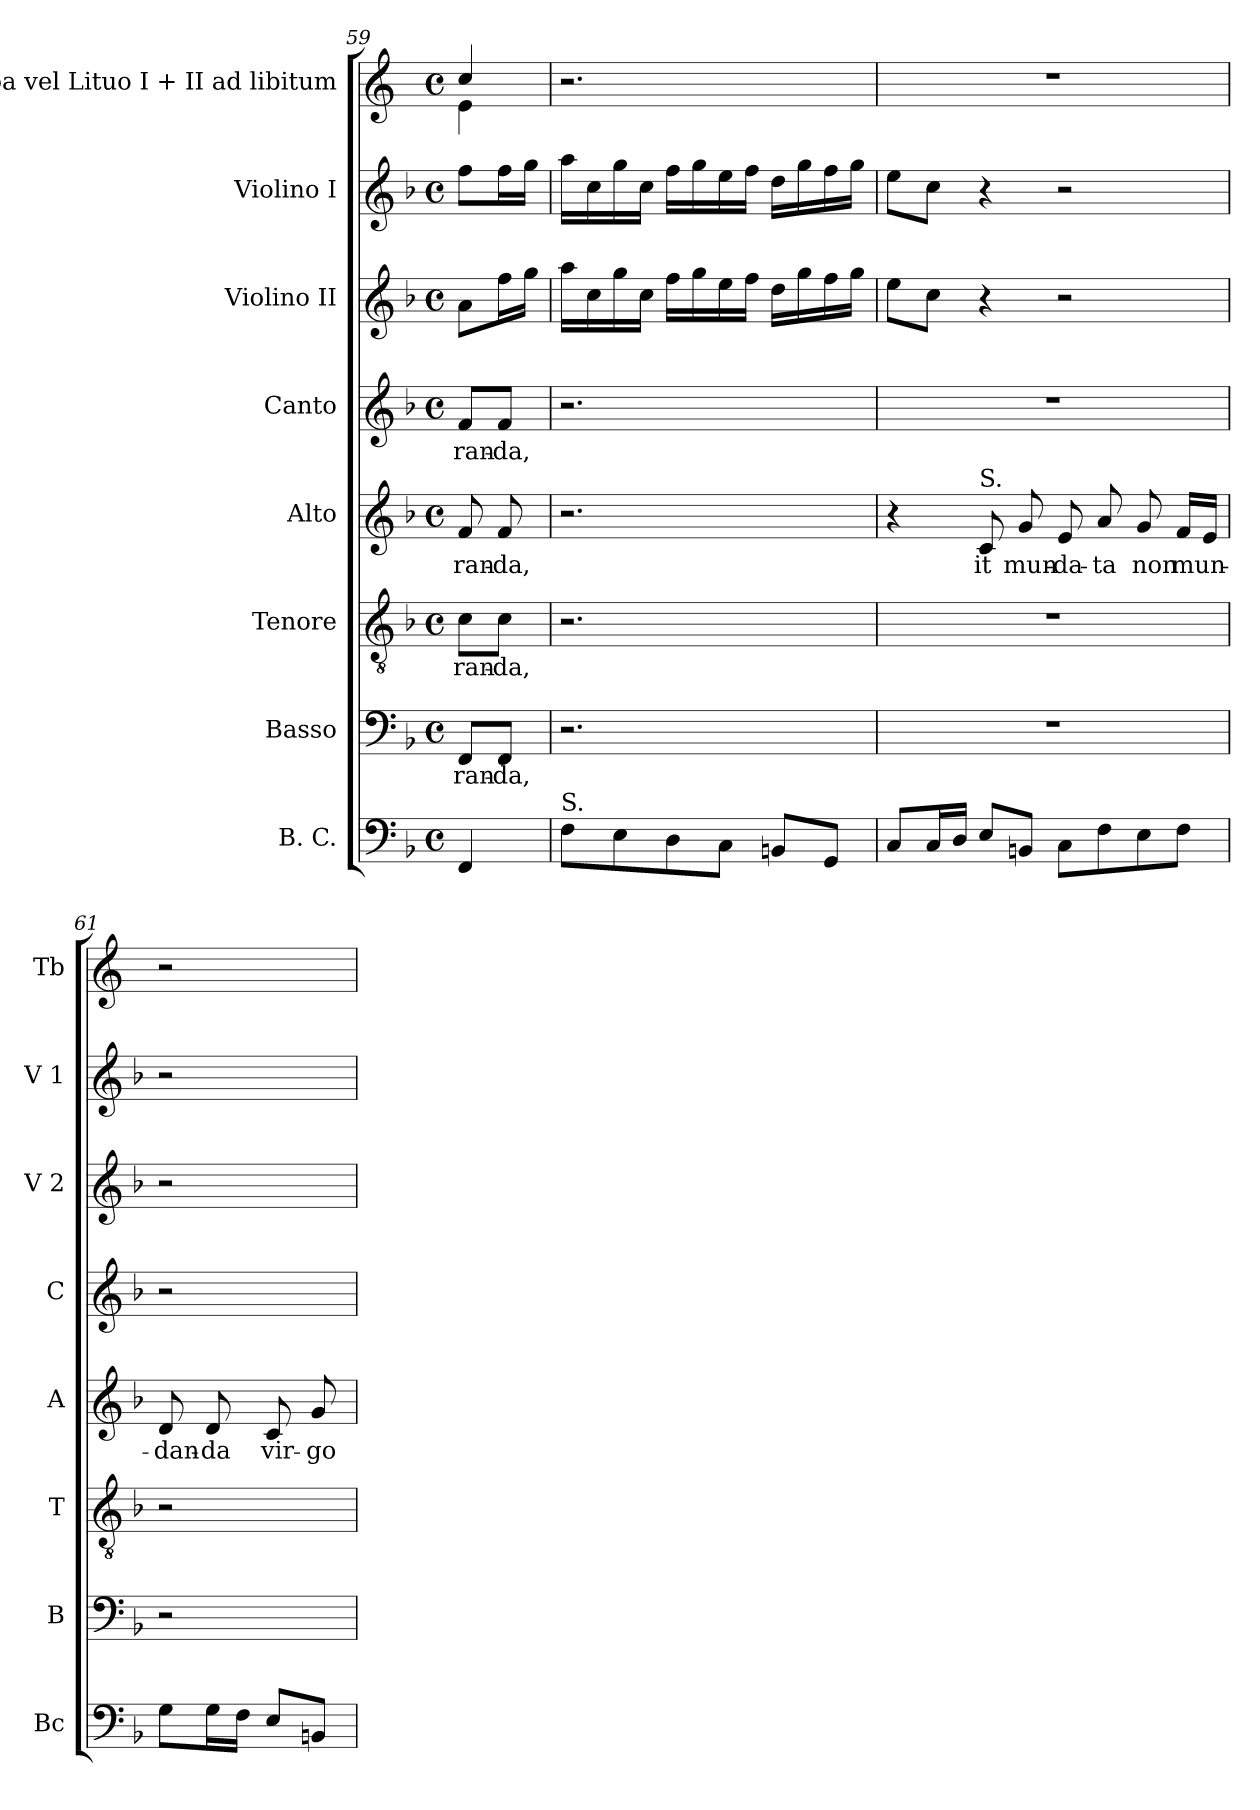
**kern	**kern	**text	**kern	**text	**kern	**text	**kern	**text	**kern	**kern	**kern
*part8	*part7	*part7	*part6	*part6	*part5	*part5	*part4	*part4	*part3	*part2	*part1
*staff8	*staff7	*staff7	*staff6	*staff6	*staff5	*staff5	*staff4	*staff4	*staff3	*staff2	*staff1
*I"B. C.	*I"Basso	*	*I"Tenore	*	*I"Alto	*	*I"Canto	*	*I"Violino II	*I"Violino I	*I"Tuba vel Lituo I + II ad libitum
*I'Bc	*I'B	*	*I'T	*	*I'A	*	*I'C	*	*I'V 2	*I'V 1	*I'Tb
*clefF4	*clefF4	*	*clefGv2	*	*clefG2	*	*clefG2	*	*clefG2	*clefG2	*clefG2
*	*	*	*	*	*	*	*	*	*	*	*ITrd4c7
*k[b-]	*k[b-]	*	*k[b-]	*	*k[b-]	*	*k[b-]	*	*k[b-]	*k[b-]	*k[b-]
*M4/4	*M4/4	*	*M4/4	*	*M4/4	*	*M4/4	*	*M4/4	*M4/4	*M4/4
*met(c)	*met(c)	*	*met(c)	*	*met(c)	*	*met(c)	*	*met(c)	*met(c)	*met(c)
=59	=59	=59	=59	=59	=59	=59	=59	=59	=59	=59	=59
!	!	!LO:LY:b	!	!LO:LY:b	!	!LO:LY:b	!	!LO:LY:b	!	!	!
*	*	*	*	*	*	*	*	*	*	*	*^
4FF/	8FF/L	-ran-	8c\L	-ran-	8f/	-ran-	8f/L	-ran-	8a\L	8ff\L	4f/	4A\
!	!	!LO:LY:b	!	!LO:LY:b	!	!LO:LY:b	!	!LO:LY:b	!	!	!	!
.	8FF/J	-da,	8c\J	-da,	8f/	-da,	8f/J	-da,	16ff\L	16ff\L	.	.
.	.	.	.	.	.	.	.	.	16gg\JJ	16gg\JJ	.	.
*	*	*	*	*	*	*	*	*	*	*	*v	*v
!!LO:PB:g=z
=59X3	=59X3	=59X3	=59X3	=59X3	=59X3	=59X3	=59X3	=59X3	=59X3	=59X3	=59X3
!LO:TX:a:t=S.	!	!	!	!	!	!	!	!	!	!	!
8F\L	2.r	.	2.r	.	2.r	.	2.r	.	16aa\LL	16aa\LL	2.r
.	.	.	.	.	.	.	.	.	16cc\	16cc\	.
8E\	.	.	.	.	.	.	.	.	16gg\	16gg\	.
.	.	.	.	.	.	.	.	.	16cc\JJ	16cc\JJ	.
8D\	.	.	.	.	.	.	.	.	16ff\LL	16ff\LL	.
.	.	.	.	.	.	.	.	.	16gg\	16gg\	.
8C\J	.	.	.	.	.	.	.	.	16ee\	16ee\	.
.	.	.	.	.	.	.	.	.	16ff\JJ	16ff\JJ	.
8BBn/L	.	.	.	.	.	.	.	.	16dd\LL	16dd\LL	.
.	.	.	.	.	.	.	.	.	16gg\	16gg\	.
8GG/J	.	.	.	.	.	.	.	.	16ff\	16ff\	.
.	.	.	.	.	.	.	.	.	16gg\JJ	16gg\JJ	.
=60	=60	=60	=60	=60	=60	=60	=60	=60	=60	=60	=60
8C/L	1r	.	1r	.	4r	.	1r	.	8ee\L	8ee\L	1r
16C/L	.	.	.	.	.	.	.	.	8cc\J	8cc\J	.
16D/JJ	.	.	.	.	.	.	.	.	.	.	.
!	!	!	!	!	!LO:TX:a:t=S.	!	!	!	!	!	!
!	!	!	!	!	!	!LO:LY:b	!	!	!	!	!
8E/L	.	.	.	.	8c/	it	.	.	4r	4r	.
!	!	!	!	!	!	!LO:LY:b	!	!	!	!	!
8BBn/J	.	.	.	.	8g/	mun-	.	.	.	.	.
!	!	!	!	!	!	!LO:LY:b	!	!	!	!	!
8C\L	.	.	.	.	8e/	-da-	.	.	2r	2r	.
!	!	!	!	!	!	!LO:LY:b	!	!	!	!	!
8F\	.	.	.	.	8a/	-ta	.	.	.	.	.
!	!	!	!	!	!	!LO:LY:b	!	!	!	!	!
8E\	.	.	.	.	8g/	non	.	.	.	.	.
!	!	!	!	!	!	!LO:LY:b	!	!	!	!	!
8F\J	.	.	.	.	16f/LL	mun-	.	.	.	.	.
.	.	.	.	.	16e/JJ	.	.	.	.	.	.
=61	=61	=61	=61	=61	=61	=61	=61	=61	=61	=61	=61
!	!	!	!	!	!	!LO:LY:b	!	!	!	!	!
8G\L	2r	.	2r	.	8d/	-dan-	2r	.	2r	2r	2r
!	!	!	!	!	!	!LO:LY:b	!	!	!	!	!
16G\L	.	.	.	.	8d/	-da	.	.	.	.	.
16F\JJ	.	.	.	.	.	.	.	.	.	.	.
!	!	!	!	!	!	!LO:LY:b	!	!	!	!	!
8E/L	.	.	.	.	8c/	vir-	.	.	.	.	.
!	!	!	!	!	!	!LO:LY:b	!	!	!	!	!
8BBn/J	.	.	.	.	8g/	-go	.	.	.	.	.
=	=	=	=	=	=	=	=	=	=	=	=
*-	*-	*-	*-	*-	*-	*-	*-	*-	*-	*-	*-
